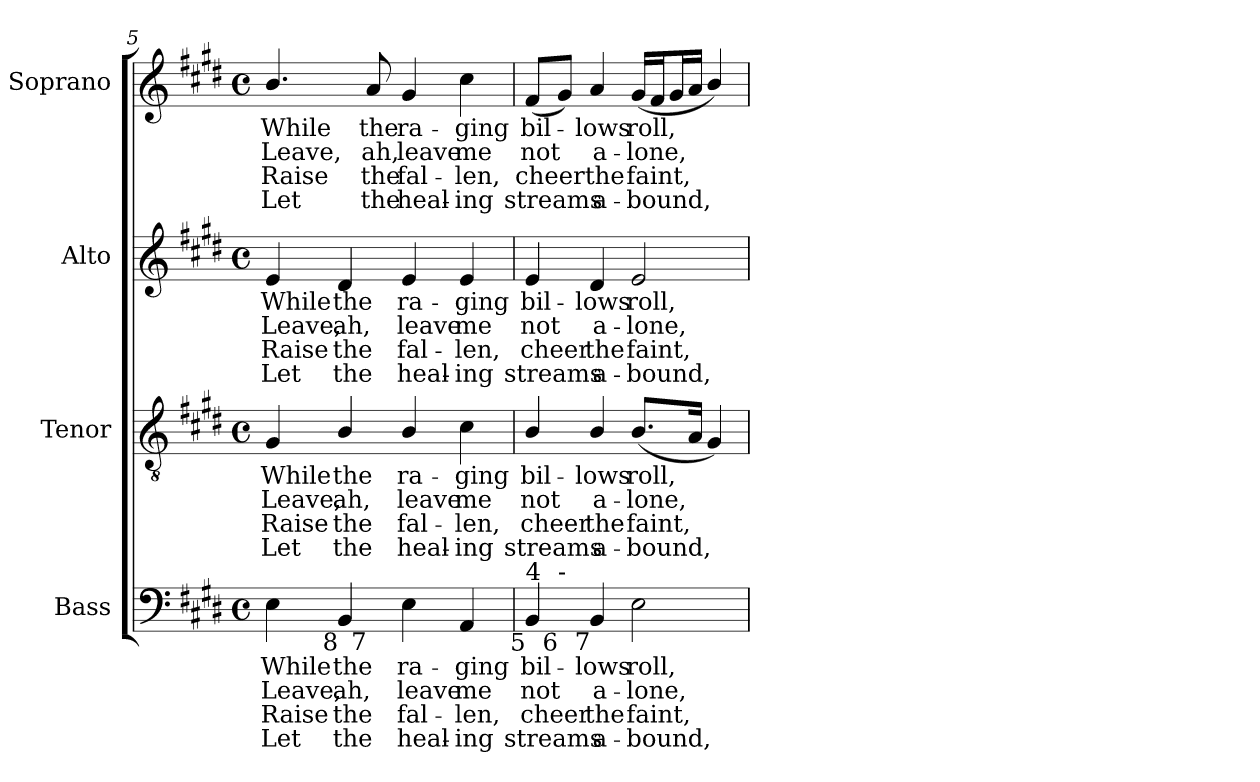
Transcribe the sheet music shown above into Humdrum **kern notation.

**kern	**text	**text	**text	**text	**kern	**text	**text	**text	**text	**kern	**text	**text	**text	**text	**kern	**text	**text	**text	**text
*part4	*part4	*part4	*part4	*part4	*part3	*part3	*part3	*part3	*part3	*part2	*part2	*part2	*part2	*part2	*part1	*part1	*part1	*part1	*part1
*staff4	*staff4	*staff4	*staff4	*staff4	*staff3	*staff3	*staff3	*staff3	*staff3	*staff2	*staff2	*staff2	*staff2	*staff2	*staff1	*staff1	*staff1	*staff1	*staff1
*I"Bass	*	*	*	*	*I"Tenor	*	*	*	*	*I"Alto	*	*	*	*	*I"Soprano	*	*	*	*
*I'B.	*	*	*	*	*I'T.	*	*	*	*	*I'A.	*	*	*	*	*I'S.	*	*	*	*
!!LO:LB:g=z
*clefF4	*	*	*	*	*clefGv2	*	*	*	*	*clefG2	*	*	*	*	*clefG2	*	*	*	*
*	*	*	*	*	*ITrd7c12	*	*	*	*	*	*	*	*	*	*	*	*	*	*
*k[f#c#g#d#]	*	*	*	*	*k[f#c#g#d#]	*	*	*	*	*k[f#c#g#d#]	*	*	*	*	*k[f#c#g#d#]	*	*	*	*
*E:	*	*	*	*	*E:	*	*	*	*	*E:	*	*	*	*	*E:	*	*	*	*
*M4/4	*	*	*	*	*M4/4	*	*	*	*	*M4/4	*	*	*	*	*M4/4	*	*	*	*
*met(c)	*	*	*	*	*met(c)	*	*	*	*	*met(c)	*	*	*	*	*met(c)	*	*	*	*
=5	=5	=5	=5	=5	=5	=5	=5	=5	=5	=5	=5	=5	=5	=5	=5	=5	=5	=5	=5
!	!LO:LY:b:color=#000000	!LO:LY:b:color=#000000	!LO:LY:b:color=#000000	!LO:LY:b:color=#000000	!	!	!	!	!	!	!	!	!	!	!	!	!	!	!
!	!	!	!	!	!	!LO:LY:b:color=#000000	!LO:LY:b:color=#000000	!LO:LY:b:color=#000000	!LO:LY:b:color=#000000	!	!	!	!	!	!	!	!	!	!
!	!	!	!	!	!	!	!	!	!	!	!LO:LY:b:color=#000000	!LO:LY:b:color=#000000	!LO:LY:b:color=#000000	!LO:LY:b:color=#000000	!	!	!	!	!
!	!	!	!	!	!	!	!	!	!	!	!	!	!	!	!	!LO:LY:b:color=#000000	!LO:LY:b:color=#000000	!LO:LY:b:color=#000000	!LO:LY:b:color=#000000
*^	*	*	*	*	*	*	*	*	*	*	*	*	*	*	*	*	*	*	*
4Ei\	4.ryy	While	Leave,	Raise	Let	4GG#i/	While	Leave,	Raise	Let	4ei/	While	Leave,	Raise	Let	4.bi/	While	Leave,	Raise	Let
!	!	!LO:LY:b:color=#000000	!LO:LY:b:color=#000000	!LO:LY:b:color=#000000	!LO:LY:b:color=#000000	!	!	!	!	!	!	!	!	!	!	!	!	!	!	!
!	!	!	!	!	!	!	!LO:LY:b:color=#000000	!LO:LY:b:color=#000000	!LO:LY:b:color=#000000	!LO:LY:b:color=#000000	!	!	!	!	!	!	!	!	!	!
!LO:TX:b:rj:t=8	!	!	!	!	!	!	!	!	!	!	!	!	!	!	!	!	!	!	!	!
!	!	!	!	!	!	!	!	!	!	!	!	!LO:LY:b:color=#000000	!LO:LY:b:color=#000000	!LO:LY:b:color=#000000	!LO:LY:b:color=#000000	!	!	!	!	!
4BBi/	.	the	ah,	the	the	4BBi/	the	ah,	the	the	4d#i/	the	ah,	the	the	.	.	.	.	.
!	!LO:TX:b:rj:t=7	!	!	!	!	!	!	!	!	!	!	!	!	!	!	!	!	!	!	!
!	!	!	!	!	!	!	!	!	!	!	!	!	!	!	!	!	!LO:LY:b:color=#000000	!LO:LY:b:color=#000000	!LO:LY:b:color=#000000	!LO:LY:b:color=#000000
.	2ryy	.	.	.	.	.	.	.	.	.	.	.	.	.	.	8ai/	the	ah,	the	the
!	!	!LO:LY:b:color=#000000	!LO:LY:b:color=#000000	!LO:LY:b:color=#000000	!LO:LY:b:color=#000000	!	!	!	!	!	!	!	!	!	!	!	!	!	!	!
!	!	!	!	!	!	!	!LO:LY:b:color=#000000	!LO:LY:b:color=#000000	!LO:LY:b:color=#000000	!LO:LY:b:color=#000000	!	!	!	!	!	!	!	!	!	!
!	!	!	!	!	!	!	!	!	!	!	!	!LO:LY:b:color=#000000	!LO:LY:b:color=#000000	!LO:LY:b:color=#000000	!LO:LY:b:color=#000000	!	!	!	!	!
!	!	!	!	!	!	!	!	!	!	!	!	!	!	!	!	!	!LO:LY:b:color=#000000	!LO:LY:b:color=#000000	!LO:LY:b:color=#000000	!LO:LY:b:color=#000000
4Ei\	.	ra-	leave	fal-	-heal-	4BBi/	ra-	leave	fal-	-heal-	4ei/	ra-	leave	fal-	-heal-	4g#i/	ra-	leave	fal-	-heal-
!	!	!LO:LY:b:color=#000000	!LO:LY:b:color=#000000	!LO:LY:b:color=#000000	!LO:LY:b:color=#000000	!	!	!	!	!	!	!	!	!	!	!	!	!	!	!
!	!	!	!	!	!	!	!LO:LY:b:color=#000000	!LO:LY:b:color=#000000	!LO:LY:b:color=#000000	!LO:LY:b:color=#000000	!	!	!	!	!	!	!	!	!	!
!	!	!	!	!	!	!	!	!	!	!	!	!LO:LY:b:color=#000000	!LO:LY:b:color=#000000	!LO:LY:b:color=#000000	!LO:LY:b:color=#000000	!	!	!	!	!
!	!	!	!	!	!	!	!	!	!	!	!	!	!	!	!	!	!LO:LY:b:color=#000000	!LO:LY:b:color=#000000	!LO:LY:b:color=#000000	!LO:LY:b:color=#000000
4AAi/	.	-ging	me	-len,	ing	4C#i\	-ging	me	-len,	ing	4ei/	-ging	me	-len,	ing	4cc#i\	-ging	me	-len,	ing
.	8ryy	.	.	.	.	.	.	.	.	.	.	.	.	.	.	.	.	.	.	.
=6	=6	=6	=6	=6	=6	=6	=6	=6	=6	=6	=6	=6	=6	=6	=6	=6	=6	=6	=6	=6
!	!	!LO:LY:b:color=#000000	!LO:LY:b:color=#000000	!LO:LY:b:color=#000000	!LO:LY:b:color=#000000	!	!	!	!	!	!	!	!	!	!	!	!	!	!	!
!	!	!	!	!	!	!	!LO:LY:b:color=#000000	!LO:LY:b:color=#000000	!LO:LY:b:color=#000000	!LO:LY:b:color=#000000	!	!	!	!	!	!	!	!	!	!
!	!	!	!	!	!	!	!	!	!	!	!	!LO:LY:b:color=#000000	!LO:LY:b:color=#000000	!LO:LY:b:color=#000000	!LO:LY:b:color=#000000	!	!	!	!	!
!LO:TX:b:rj:t=5	!	!	!	!	!	!	!	!	!	!	!	!	!	!	!	!	!	!	!	!
!LO:TX:t=4	!	!	!	!	!	!	!	!	!	!	!	!	!	!	!	!	!	!	!	!
!	!	!	!	!	!	!	!	!	!	!	!	!	!	!	!	!	!LO:LY:b:color=#000000	!LO:LY:b:color=#000000	!LO:LY:b:color=#000000	!LO:LY:b:color=#000000
4BBi/	8ryy	bil-	not	cheer	streams	4BBi/	bil-	not	cheer	streams	4ei/	bil-	not	cheer	streams	(8f#i/L	bil-	not	cheer	streams
!	!LO:TX:b:rj:t=6	!	!	!	!	!	!	!	!	!	!	!	!	!	!	!	!	!	!	!
!	!LO:TX:t=-	!	!	!	!	!	!	!	!	!	!	!	!	!	!	!	!	!	!	!
.	2..ryy	.	.	.	.	.	.	.	.	.	.	.	.	.	.	8g#i/J)	.	.	.	.
!	!	!LO:LY:b:color=#000000	!LO:LY:b:color=#000000	!LO:LY:b:color=#000000	!LO:LY:b:color=#000000	!	!	!	!	!	!	!	!	!	!	!	!	!	!	!
!	!	!	!	!	!	!	!LO:LY:b:color=#000000	!LO:LY:b:color=#000000	!LO:LY:b:color=#000000	!LO:LY:b:color=#000000	!	!	!	!	!	!	!	!	!	!
!	!	!	!	!	!	!	!	!	!	!	!	!LO:LY:b:color=#000000	!LO:LY:b:color=#000000	!LO:LY:b:color=#000000	!LO:LY:b:color=#000000	!	!	!	!	!
!LO:TX:b:rj:t=7	!	!	!	!	!	!	!	!	!	!	!	!	!	!	!	!	!	!	!	!
!	!	!	!	!	!	!	!	!	!	!	!	!	!	!	!	!	!LO:LY:b:color=#000000	!LO:LY:b:color=#000000	!LO:LY:b:color=#000000	!LO:LY:b:color=#000000
4BBi/	.	-lows	a-	the	a-	4BBi/	-lows	a-	the	a-	4d#i/	-lows	a-	the	a-	4ai/	-lows	a-	the	a-
!	!	!LO:LY:b:color=#000000	!LO:LY:b:color=#000000	!LO:LY:b:color=#000000	!LO:LY:b:color=#000000	!	!	!	!	!	!	!	!	!	!	!	!	!	!	!
!	!	!	!	!	!	!	!LO:LY:b:color=#000000	!LO:LY:b:color=#000000	!LO:LY:b:color=#000000	!LO:LY:b:color=#000000	!	!	!	!	!	!	!	!	!	!
!	!	!	!	!	!	!	!	!	!	!	!	!LO:LY:b:color=#000000	!LO:LY:b:color=#000000	!LO:LY:b:color=#000000	!LO:LY:b:color=#000000	!	!	!	!	!
!	!	!	!	!	!	!	!	!	!	!	!	!	!	!	!	!	!LO:LY:b:color=#000000	!LO:LY:b:color=#000000	!LO:LY:b:color=#000000	!LO:LY:b:color=#000000
2Ei\	.	roll,	-lone,	-faint,	bound,	(8.BBi/L	roll,	-lone,	-faint,	bound,	2ei/	roll,	-lone,	-faint,	bound,	(16g#i/LL	roll,	-lone,	-faint,	bound,
.	.	.	.	.	.	.	.	.	.	.	.	.	.	.	.	16f#i/J	.	.	.	.
.	.	.	.	.	.	.	.	.	.	.	.	.	.	.	.	16g#i/L	.	.	.	.
.	.	.	.	.	.	16AAi/Jk	.	.	.	.	.	.	.	.	.	16ai/JJ	.	.	.	.
.	.	.	.	.	.	4GG#i/)	.	.	.	.	.	.	.	.	.	4bi/)	.	.	.	.
*v	*v	*	*	*	*	*	*	*	*	*	*	*	*	*	*	*	*	*	*	*
=	=	=	=	=	=	=	=	=	=	=	=	=	=	=	=	=	=	=	=
*-	*-	*-	*-	*-	*-	*-	*-	*-	*-	*-	*-	*-	*-	*-	*-	*-	*-	*-	*-
